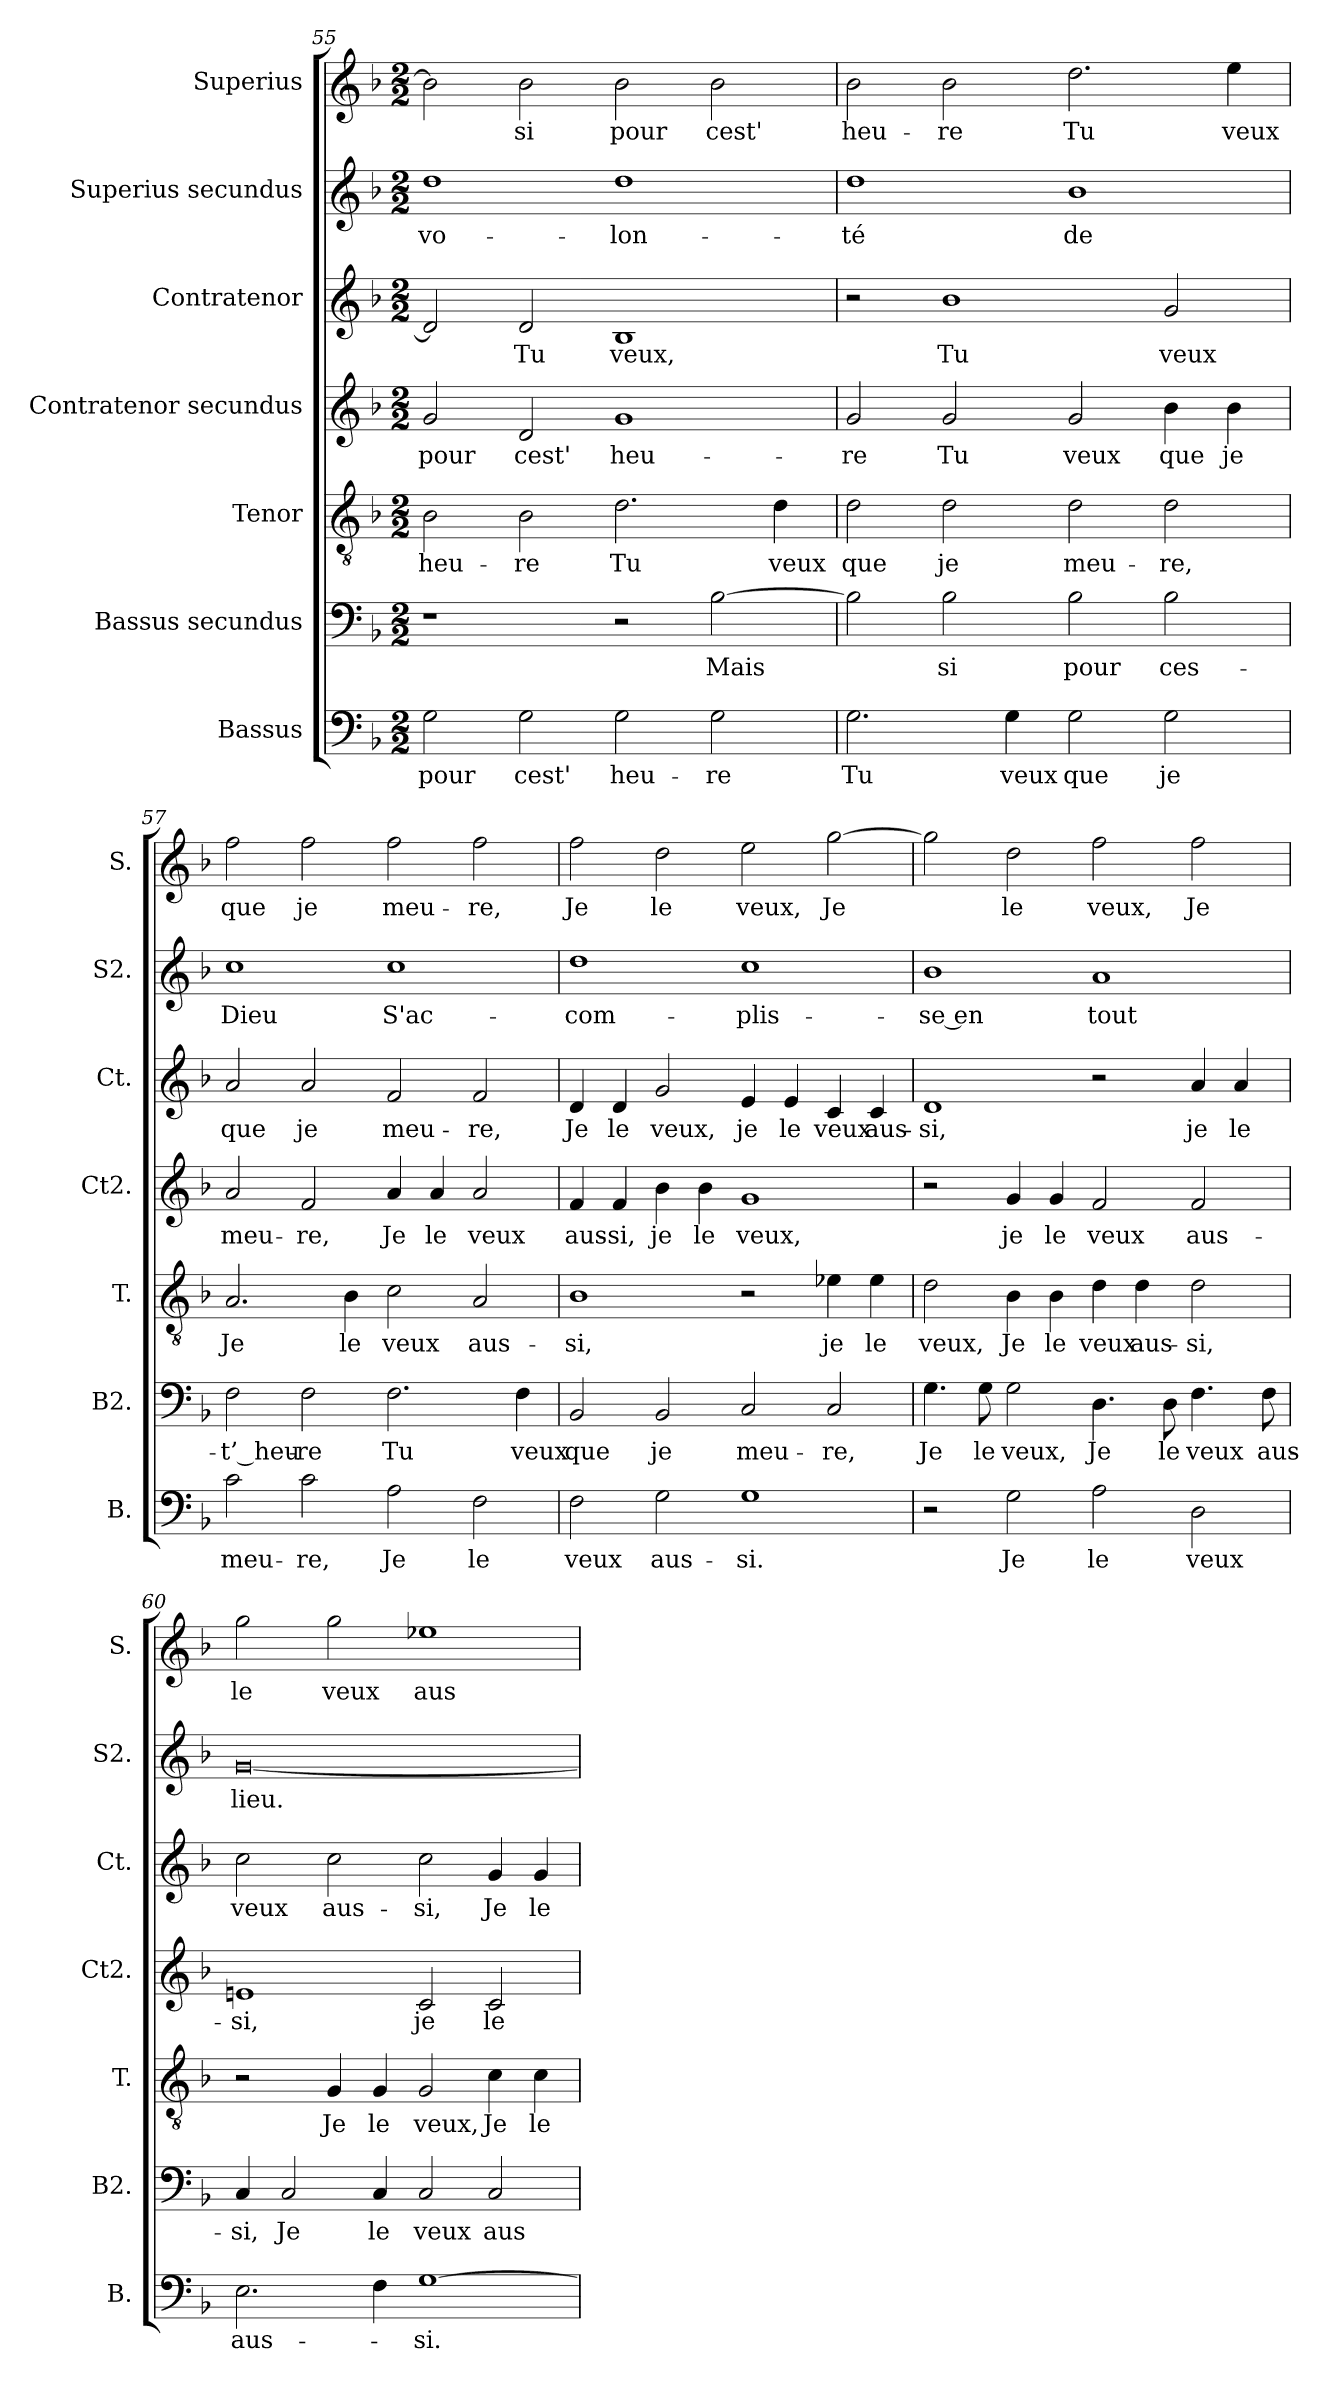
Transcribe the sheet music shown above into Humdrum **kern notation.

**kern	**text	**kern	**text	**kern	**text	**kern	**text	**kern	**text	**kern	**text	**kern	**text
*part7	*part7	*part6	*part6	*part5	*part5	*part4	*part4	*part3	*part3	*part2	*part2	*part1	*part1
*staff7	*staff7	*staff6	*staff6	*staff5	*staff5	*staff4	*staff4	*staff3	*staff3	*staff2	*staff2	*staff1	*staff1
*I"Bassus	*	*I"Bassus secundus	*	*I"Tenor	*	*I"Contratenor secundus	*	*I"Contratenor	*	*I"Superius secundus	*	*I"Superius	*
*I'B.	*	*I'B2.	*	*I'T.	*	*I'Ct2.	*	*I'Ct.	*	*I'S2.	*	*I'S.	*
!!LO:PB:g=z
*clefF4	*	*clefF4	*	*clefGv2	*	*clefG2	*	*clefG2	*	*clefG2	*	*clefG2	*
*	*	*	*	*ITrd7c12	*	*	*	*	*	*	*	*	*
*k[b-]	*	*k[b-]	*	*k[b-]	*	*k[b-]	*	*k[b-]	*	*k[b-]	*	*k[b-]	*
*F:	*	*F:	*	*F:	*	*F:	*	*F:	*	*F:	*	*F:	*
*M2/2	*	*M2/2	*	*M2/2	*	*M2/2	*	*M2/2	*	*M2/2	*	*M2/2	*
=55	=55	=55	=55	=55	=55	=55	=55	=55	=55	=55	=55	=55	=55
2G\	pour	1r	.	2BB-\	heu-	2g/	pour	2d/]	.	1dd\	vo-	2b-\]	.
2G\	cest'	.	.	2BB-\	-re	2d/	cest'	2d/	Tu	.	.	2b-\	si
2G\	heu-	2r	.	2.D\	Tu	1g/	heu-	1B-/	veux,	1dd\	-lon-	2b-\	pour
2G\	-re	[2B-\	Mais	.	.	.	.	.	.	.	.	2b-\	cest'
.	.	.	.	4D\	veux	.	.	.	.	.	.	.	.
=56	=56	=56	=56	=56	=56	=56	=56	=56	=56	=56	=56	=56	=56
2.G\	Tu	2B-\]	.	2D\	que	2g/	-re	2r	.	1dd\	-té	2b-\	heu-
.	.	2B-\	si	2D\	je	2g/	Tu	1b-\	Tu	.	.	2b-\	-re
4G\	veux	.	.	.	.	.	.	.	.	.	.	.	.
2G\	que	2B-\	pour	2D\	meu-	2g/	veux	.	.	1b-\	de	2.dd\	Tu
2G\	je	2B-\	ces-	2D\	-re,	4b-\	que	2g/	veux	.	.	.	.
.	.	.	.	.	.	4b-\	je	.	.	.	.	4ee\	veux
=57	=57	=57	=57	=57	=57	=57	=57	=57	=57	=57	=57	=57	=57
2c\	meu-	2F\	-t’ heu-	2.AA/	Je	2a/	meu-	2a/	que	1cc\	Dieu	2ff\	que
2c\	-re,	2F\	-re	.	.	2f/	-re,	2a/	je	.	.	2ff\	je
.	.	.	.	4BB-\	le	.	.	.	.	.	.	.	.
2A\	Je	2.F\	Tu	2C\	veux	4a/	Je	2f/	meu-	1cc\	S'ac-	2ff\	meu-
.	.	.	.	.	.	4a/	le	.	.	.	.	.	.
2F\	le	.	.	2AA/	aus-	2a/	veux	2f/	-re,	.	.	2ff\	-re,
.	.	4F\	veux	.	.	.	.	.	.	.	.	.	.
=58	=58	=58	=58	=58	=58	=58	=58	=58	=58	=58	=58	=58	=58
2F\	veux	2BB-/	que	1BB-\	-si,	4f/	aus-	4d/	Je	1dd\	-com-	2ff\	Je
.	.	.	.	.	.	4f/	-si,	4d/	le	.	.	.	.
2G\	aus-	2BB-/	je	.	.	4b-\	je	2g/	veux,	.	.	2dd\	le
.	.	.	.	.	.	4b-\	le	.	.	.	.	.	.
1G\	-si.	2C/	meu-	2r	.	1g/	veux,	4e/	je	1cc\	-plis-	2ee\	veux,
.	.	.	.	.	.	.	.	4e/	le	.	.	.	.
.	.	2C/	-re,	4E-X\	je	.	.	4c/	veux	.	.	[2gg\	Je
.	.	.	.	4E-\	le	.	.	4c/	aus-	.	.	.	.
!!LO:LB:g=z
=59	=59	=59	=59	=59	=59	=59	=59	=59	=59	=59	=59	=59	=59
2r	.	4.G\	Je	2D\	veux,	2r	.	1d/	-si,	1b-\	-se en	2gg\]	.
.	.	8G\	le	.	.	.	.	.	.	.	.	.	.
2G\	Je	2G\	veux,	4BB-\	Je	4g/	je	.	.	.	.	2dd\	le
.	.	.	.	4BB-\	le	4g/	le	.	.	.	.	.	.
2A\	le	4.D\	Je	4D\	veux	2f/	veux	2r	.	1a/	tout	2ff\	veux,
.	.	.	.	4D\	aus-	.	.	.	.	.	.	.	.
.	.	8D\	le	.	.	.	.	.	.	.	.	.	.
2D\	veux	4.F\	veux	2D\	-si,	2f/	aus-	4a/	je	.	.	2ff\	Je
.	.	.	.	.	.	.	.	4a/	le	.	.	.	.
.	.	8F\	aus-	.	.	.	.	.	.	.	.	.	.
=60	=60	=60	=60	=60	=60	=60	=60	=60	=60	=60	=60	=60	=60
2.E\	aus-	4C/	-si,	2r	.	1en/	-si,	2cc\	veux	[0g/	lieu.	2gg\	le
.	.	2C/	Je	.	.	.	.	.	.	.	.	.	.
.	.	.	.	4GG/	Je	.	.	2cc\	aus-	.	.	2gg\	veux
4F\	.	4C/	le	4GG/	le	.	.	.	.	.	.	.	.
[1G\	-si.	2C/	veux	2GG/	veux,	2c/	je	2cc\	-si,	.	.	1ee-X\	aus-
.	.	2C/	aus-	4C\	Je	2c/	le	4g/	Je	.	.	.	.
.	.	.	.	4C\	le	.	.	4g/	le	.	.	.	.
=	=	=	=	=	=	=	=	=	=	=	=	=	=
*-	*-	*-	*-	*-	*-	*-	*-	*-	*-	*-	*-	*-	*-
